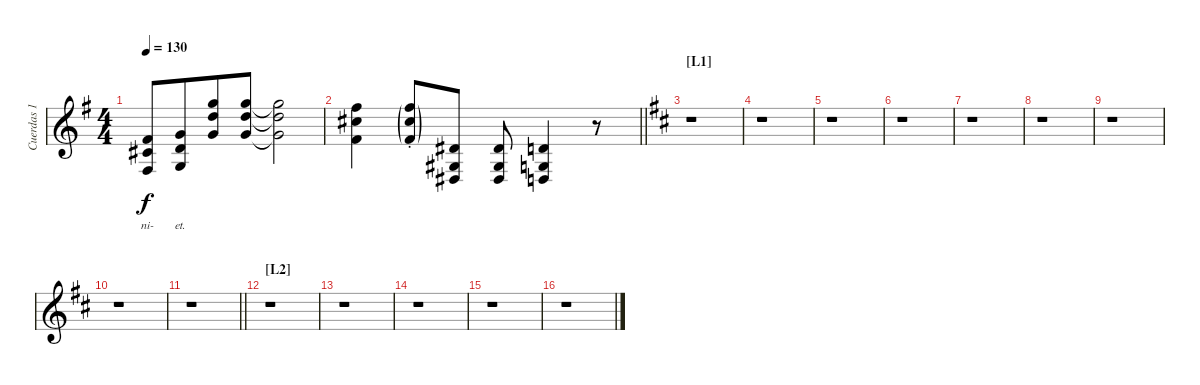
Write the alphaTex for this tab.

\track ("Cuerdas 1 / Coros" "Cuerdas 1 ") {instrument stringensemble1}
\staff {score}
\tuning (E4 B3 G3 D3 A2 E2) {hide}
\ts (4 4)
\tempo 130
\clef g2
\ks g
(7.2 6.3 4.4).8{lyrics (0 "") lyrics (1 "ni-") lyrics (2 "") lyrics (3 "") lyrics (4 "") dy f} (8.2 7.3 5.4).8{lyrics (0 "") lyrics (1 "et.") lyrics (2 "") lyrics (3 "") lyrics (4 "") beam merge} (3.1 15.2 24.3).8 (3.1 15.2 24.3).8 (3.1{t} 15.2{t} 24.3{t}).2 |
\barLineRight lightlight
(14.1 14.2 11.3).4 (14.1{g st} 14.2{g st} 11.3{g st}).8 (4.2 1.3 1.4).8 (4.2 1.3 1.4).8 (3.2 0.3 0.4).4 r.8 |
\section ("" "[L1]")
\ks d
r.1 |
r.1 |
r.1 |
r.1 |
r.1 |
r.1 |
r.1 |
r.1 |
\barLineRight lightlight
r.1 |
\section ("" "[L2]")
r.1 |
r.1 |
r.1 |
r.1 |
r.1
